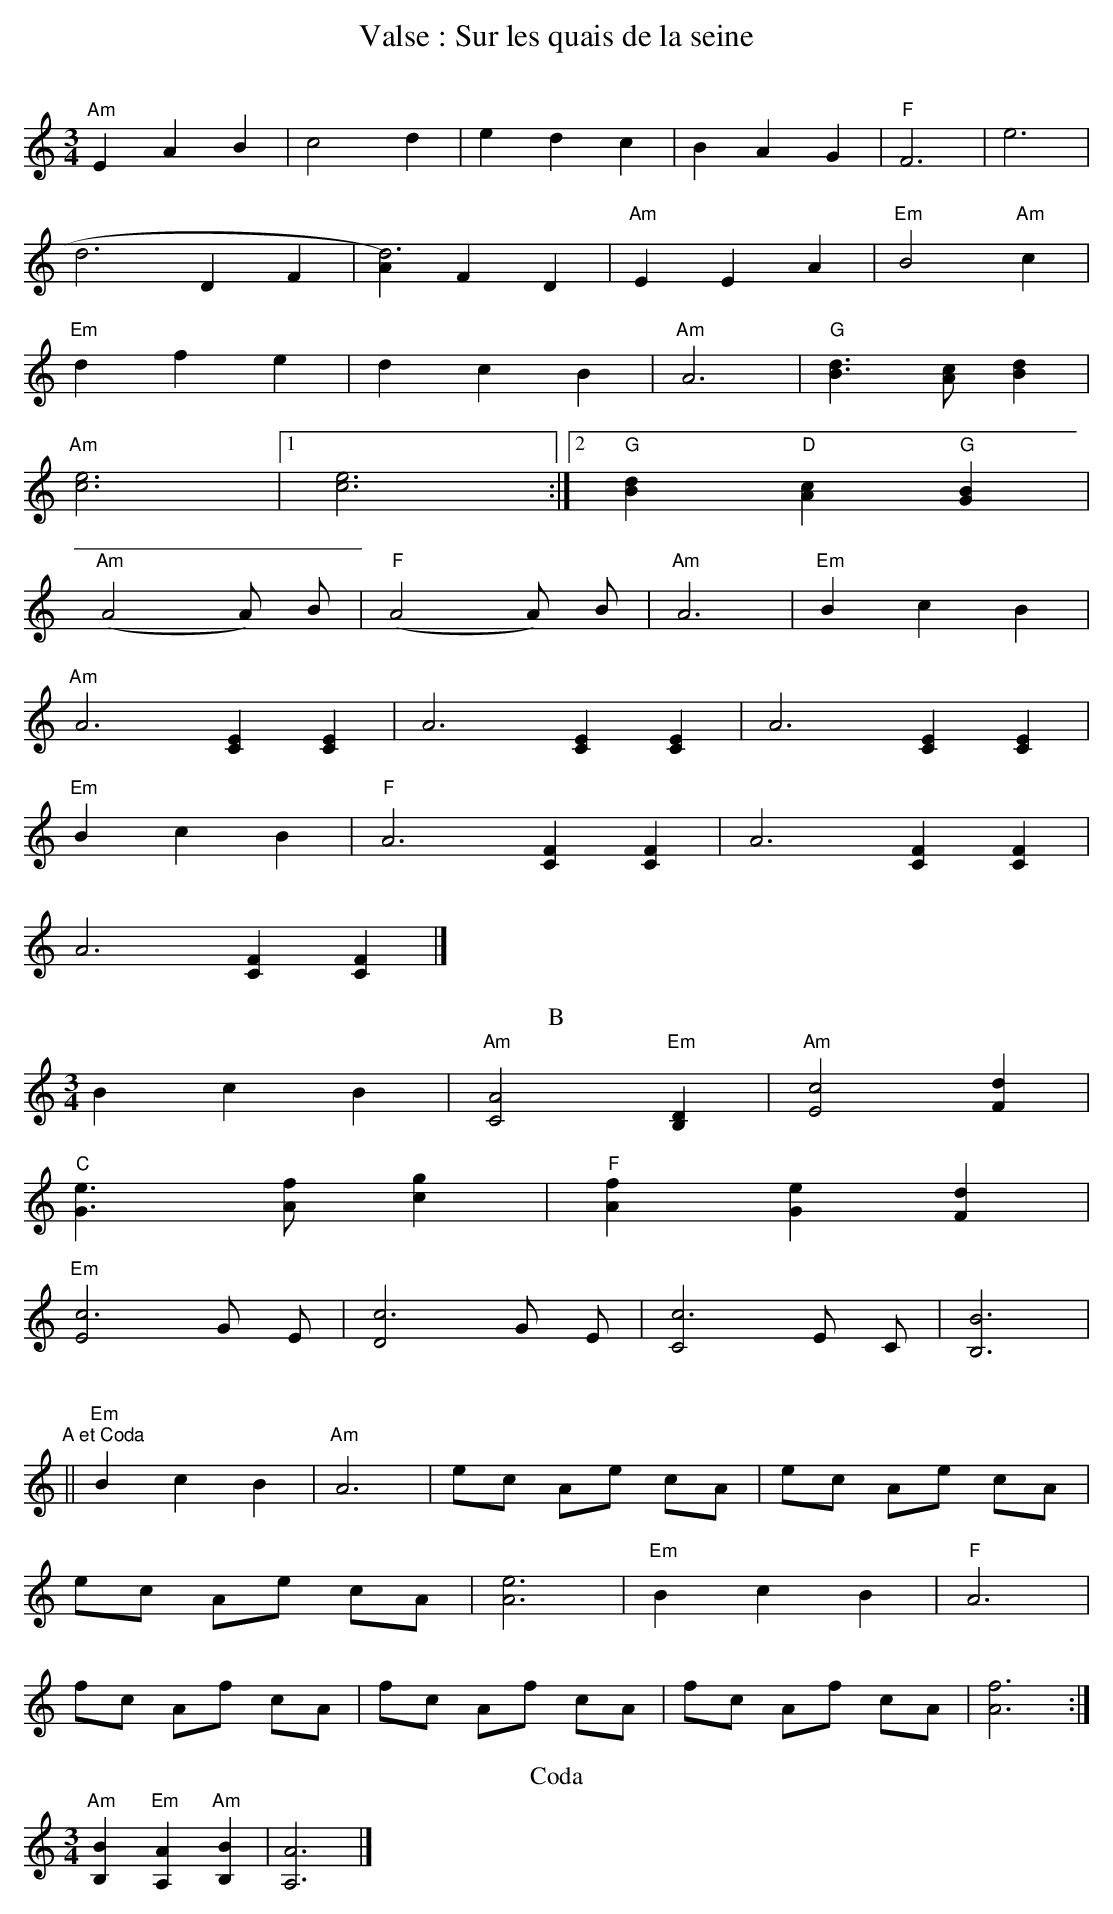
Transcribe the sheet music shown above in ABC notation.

X:1
T:Valse : Sur les quais de la seine
C:
M:3/4
L:1/16
K:C
"Am"E4 A4 B4 | c8 d4 | e4 d4 c4 | B4 A4 G4 | "F"F12 | e12 |
d12 D4 F4 | [A4)d12] F4 D4 | "Am"E4 E4 A4 | "Em"B8 "Am"c4 |
"Em"d4 f4 e4 | d4 c4 B4 | "Am"A12 | "G"[B6d6] [A2c2] [B4d4] |
"Am"[c12e12] |1 [c12e12] :|2 "G"[B4d4] "D"[A4c4] "G"[G4B4] |
"Am"(A8 A2) B2 | "F"(A8 A2) B2 | "Am"A12 | "Em"B4 c4 B4 |
"Am"A12 [C4E4] [C4E4] | A12 [C4E4] [C4E4] | A12 [C4E4] [C4E4] |
"Em"B4 c4 B4 | "F"A12 [C4F4] [C4F4] | A12 [C4F4] [C4F4] |
A12 [C4F4] [C4F4] |]
T:B
B4 c4 B4 | "Am"[C8A8] "Em"[B,4D4] | "Am"[E8c8] [F4d4] |
"C"[G6e6] [A2f2] [c4g4] | "F"[A4f4] [G4e4] [F4d4] |
"Em"[E8c12] G2 E2 | [D8c12] G2 E2 | [C8c12] E2 C2 | [B,12B12] |
"A et Coda" ||
"Em"B4 c4 B4 | "Am"A12 | e2c2 A2e2 c2A2 | e2c2 A2e2 c2A2 |
e2c2 A2e2 c2A2 | [A12e12] | "Em"B4 c4 B4 | "F"A12 |
f2c2 A2f2 c2A2 | f2c2 A2f2 c2A2 | f2c2 A2f2 c2A2 | [A12f12] :|
T:Coda
"Am"[B,4B4] "Em"[A,4A4] "Am"[B,4B4] | [A,12A12] |]
